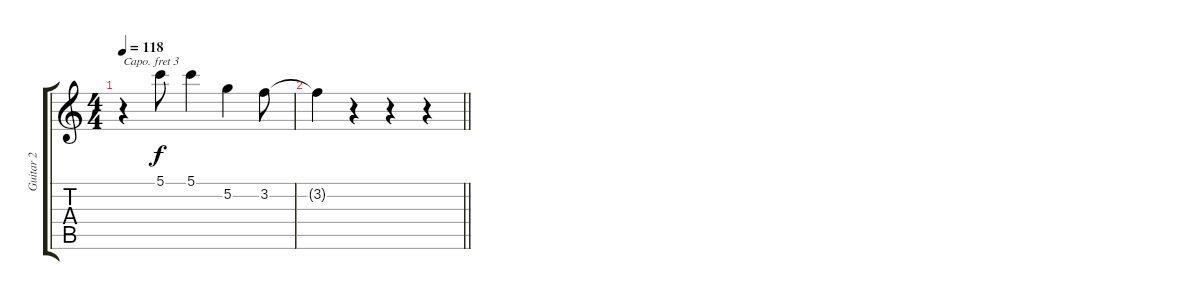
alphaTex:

\track ("Guitar 2" "Guitar 2") {instrument acousticguitarnylon}
\staff {score tabs}
\capo 3
\tuning (E4 B3 G3 D3 A2 E2) {hide}
\ts (4 4)
\tempo 118
\clef g2
\ks c
r.4{dy f} 5.1.8 5.1.4 5.2.4 3.2.8 |
\barLineRight lightlight
3.2{t}.4 r.4 r.4 r.4
